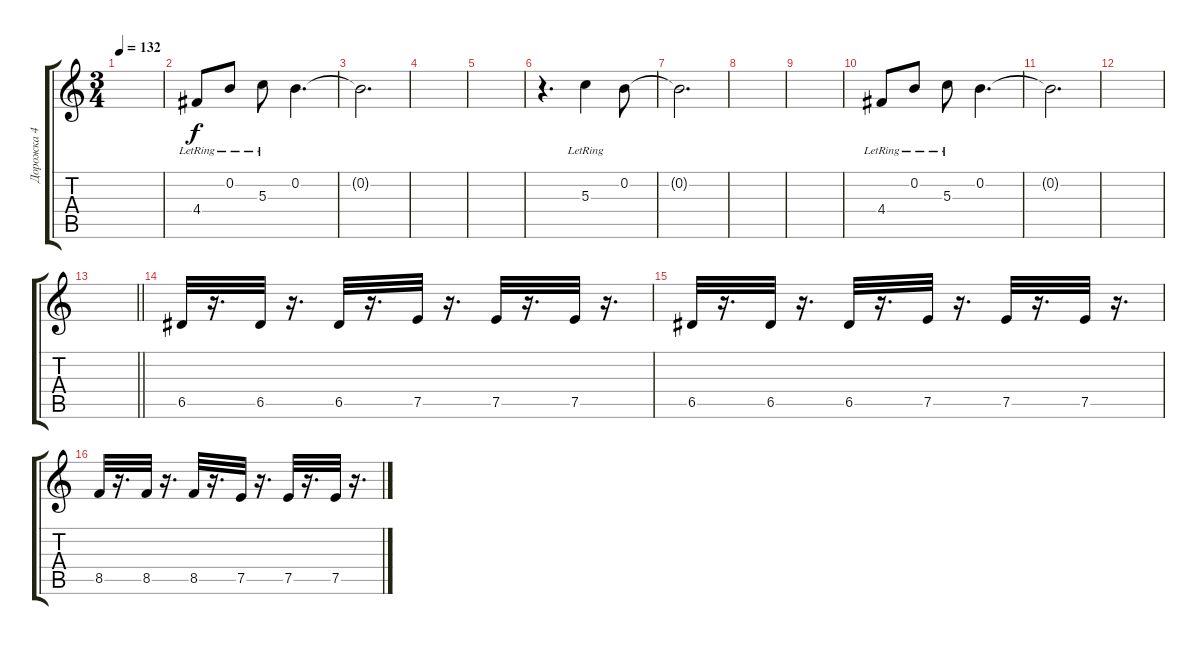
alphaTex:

\track ("Дорожка 4" "Дорожка 4") {instrument electricguitarclean}
\staff {score tabs}
\tuning (E4 B3 G3 D3 A2 E2) {hide}
\ts (3 4)
\tempo 132
\clef g2
\ks c
|
4.4{lr}.8 0.2{lr}.8 5.3{lr}.8 0.2.4{d} |
0.2{t}.2{d} |
|
|
r.4{d} 5.3{lr}.4 0.2.8 |
0.2{t}.2{d} |
|
|
4.4{lr}.8 0.2{lr}.8 5.3{lr}.8 0.2.4{d} |
0.2{t}.2{d} |
|
\barLineRight lightlight
|
\section ("" "")
6.5.32{volume 8 instrument electricguitarmuted} r.16{d} 6.5.32 r.16{d} 6.5.32 r.16{d} 7.5.32 r.16{d} 7.5.32 r.16{d} 7.5.32 r.16{d} |
6.5.32 r.16{d} 6.5.32 r.16{d} 6.5.32 r.16{d} 7.5.32 r.16{d} 7.5.32 r.16{d} 7.5.32 r.16{d} |
8.5.32 r.16{d} 8.5.32 r.16{d} 8.5.32 r.16{d} 7.5.32 r.16{d} 7.5.32 r.16{d} 7.5.32 r.16{d}
